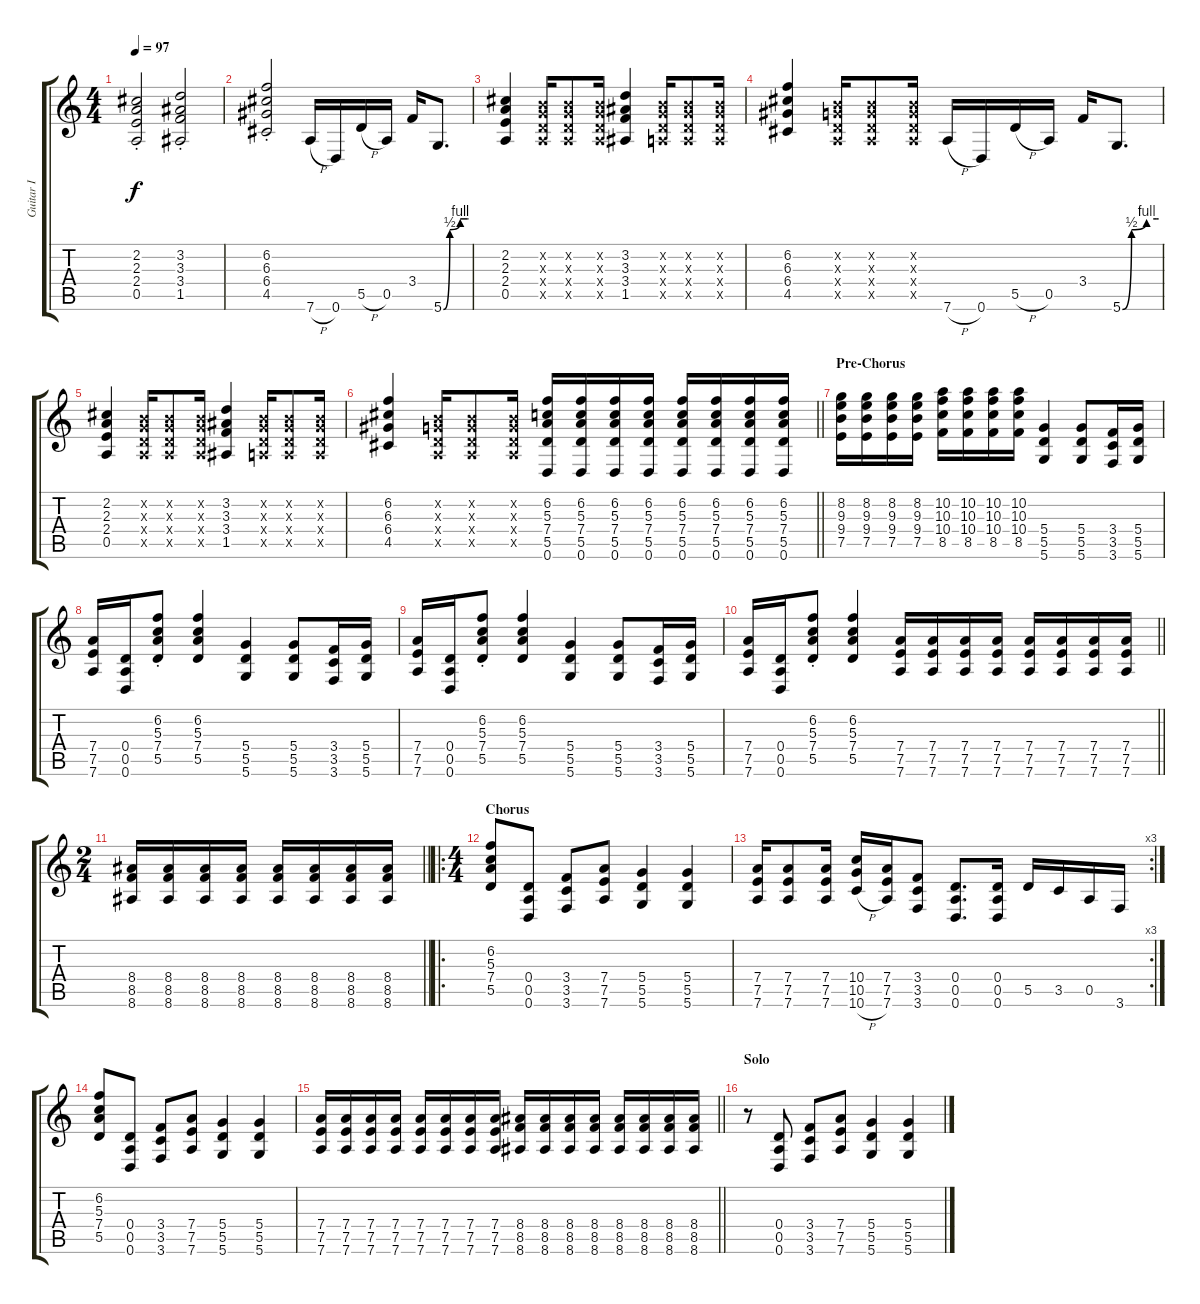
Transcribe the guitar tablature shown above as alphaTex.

\track ("Guitar I" "Guitar I") {instrument overdrivenguitar}
\staff {score tabs}
\tuning (E4 B3 G3 D3 A2 D2) {hide}
\ts (4 4)
\tempo 97
\clef g2
\ks c
(2.2{st} 2.3{st} 2.4{st} 0.5{st}).2{dy f} (3.2{st} 3.3{st} 3.4{st} 1.5{st}).2 |
(6.2{st} 6.3{st} 6.4{st} 4.5{st}).2 7.6{h}.16 0.6.16 5.5{h}.16 0.5.16 3.4.16 5.6{be (custom 0 0 15 2 40 4 57 4 60 4)}.8{d} |
(2.2 2.3 2.4 0.5).4 (0.2{x} 0.3{x} 0.4{x} 0.5{x}).16 (0.2{x} 0.3{x} 0.4{x} 0.5{x}).8 (0.2{x} 0.3{x} 0.4{x} 0.5{x}).16 (3.2 3.3 3.4 1.5).4 (0.2{x} 0.3{x} 0.4{x} 0.5{x}).16 (0.2{x} 0.3{x} 0.4{x} 0.5{x}).8 (0.2{x} 0.3{x} 0.4{x} 0.5{x}).16 |
(6.2 6.3 6.4 4.5).4 (0.2{x} 0.3{x} 0.4{x} 0.5{x}).16 (0.2{x} 0.3{x} 0.4{x} 0.5{x}).8 (0.2{x} 0.3{x} 0.4{x} 0.5{x}).16 7.6{h}.16 0.6.16 5.5{h}.16 0.5.16 3.4.16 5.6{be (custom 0 0 15 2 40 4 57 4 60 4)}.8{d} |
(2.2 2.3 2.4 0.5).4 (0.2{x} 0.3{x} 0.4{x} 0.5{x}).16 (0.2{x} 0.3{x} 0.4{x} 0.5{x}).8 (0.2{x} 0.3{x} 0.4{x} 0.5{x}).16 (3.2 3.3 3.4 1.5).4 (0.2{x} 0.3{x} 0.4{x} 0.5{x}).16 (0.2{x} 0.3{x} 0.4{x} 0.5{x}).8 (0.2{x} 0.3{x} 0.4{x} 0.5{x}).16 |
\barLineRight lightlight
(6.2 6.3 6.4 4.5).4 (0.2{x} 0.3{x} 0.4{x} 0.5{x}).16 (0.2{x} 0.3{x} 0.4{x} 0.5{x}).8 (0.2{x} 0.3{x} 0.4{x} 0.5{x}).16 (6.2 5.3 7.4 5.5 0.6).16 (6.2 5.3 7.4 5.5 0.6).16 (6.2 5.3 7.4 5.5 0.6).16 (6.2 5.3 7.4 5.5 0.6).16 (6.2 5.3 7.4 5.5 0.6).16 (6.2 5.3 7.4 5.5 0.6).16 (6.2 5.3 7.4 5.5 0.6).16 (6.2 5.3 7.4 5.5 0.6).16 |
\section ("" "Pre-Chorus")
(8.2 9.3 9.4 7.5).16 (8.2 9.3 9.4 7.5).16 (8.2 9.3 9.4 7.5).16 (8.2 9.3 9.4 7.5).16 (10.2 10.3 10.4 8.5).16 (10.2 10.3 10.4 8.5).16 (10.2 10.3 10.4 8.5).16 (10.2 10.3 10.4 8.5).16 (5.4 5.5 5.6).4 (5.4 5.5 5.6).8 (3.4 3.5 3.6).16 (5.4 5.5 5.6).16 |
(7.4 7.5 7.6).16 (0.4 0.5 0.6).16 (6.2{st} 5.3{st} 7.4{st} 5.5{st}).8 (6.2 5.3 7.4 5.5).4 (5.4 5.5 5.6).4 (5.4 5.5 5.6).8 (3.4 3.5 3.6).16 (5.4 5.5 5.6).16 |
(7.4 7.5 7.6).16 (0.4 0.5 0.6).16 (6.2{st} 5.3{st} 7.4{st} 5.5{st}).8 (6.2 5.3 7.4 5.5).4 (5.4 5.5 5.6).4 (5.4 5.5 5.6).8 (3.4 3.5 3.6).16 (5.4 5.5 5.6).16 |
\barLineRight lightlight
(7.4 7.5 7.6).16 (0.4 0.5 0.6).16 (6.2{st} 5.3{st} 7.4{st} 5.5{st}).8 (6.2 5.3 7.4 5.5).4 (7.4 7.5 7.6).16 (7.4 7.5 7.6).16 (7.4 7.5 7.6).16 (7.4 7.5 7.6).16 (7.4 7.5 7.6).16 (7.4 7.5 7.6).16 (7.4 7.5 7.6).16 (7.4 7.5 7.6).16 |
\ts (2 4)
\barLineRight lightlight
(8.4 8.5 8.6).16 (8.4 8.5 8.6).16 (8.4 8.5 8.6).16 (8.4 8.5 8.6).16 (8.4 8.5 8.6).16 (8.4 8.5 8.6).16 (8.4 8.5 8.6).16 (8.4 8.5 8.6).16 |
\ro
\ts (4 4)
\section ("" "Chorus")
(6.2 5.3 7.4 5.5).8 (0.4 0.5 0.6).8 (3.4 3.5 3.6).8 (7.4 7.5 7.6).8 (5.4 5.5 5.6).4 (5.4 5.5 5.6).4 |
\rc 3
(7.4 7.5 7.6).16 (7.4 7.5 7.6).8 (7.4 7.5 7.6).16 (10.4 10.5 10.6{h}).16 (7.4 7.5 7.6).16 (3.4 3.5 3.6).8 (0.4 0.5 0.6).8{d} (0.4 0.5 0.6).16 5.5.16 3.5.16 0.5.16 3.6.16 |
(6.2 5.3 7.4 5.5).8 (0.4 0.5 0.6).8 (3.4 3.5 3.6).8 (7.4 7.5 7.6).8 (5.4 5.5 5.6).4 (5.4 5.5 5.6).4 |
\barLineRight lightlight
(7.4 7.5 7.6).16 (7.4 7.5 7.6).16 (7.4 7.5 7.6).16 (7.4 7.5 7.6).16 (7.4 7.5 7.6).16 (7.4 7.5 7.6).16 (7.4 7.5 7.6).16 (7.4 7.5 7.6).16 (8.4 8.5 8.6).16 (8.4 8.5 8.6).16 (8.4 8.5 8.6).16 (8.4 8.5 8.6).16 (8.4 8.5 8.6).16 (8.4 8.5 8.6).16 (8.4 8.5 8.6).16 (8.4 8.5 8.6).16 |
\section ("" "Solo")
r.8{volume 9} (0.4 0.5 0.6).8 (3.4 3.5 3.6).8 (7.4 7.5 7.6).8 (5.4 5.5 5.6).4 (5.4 5.5 5.6).4
